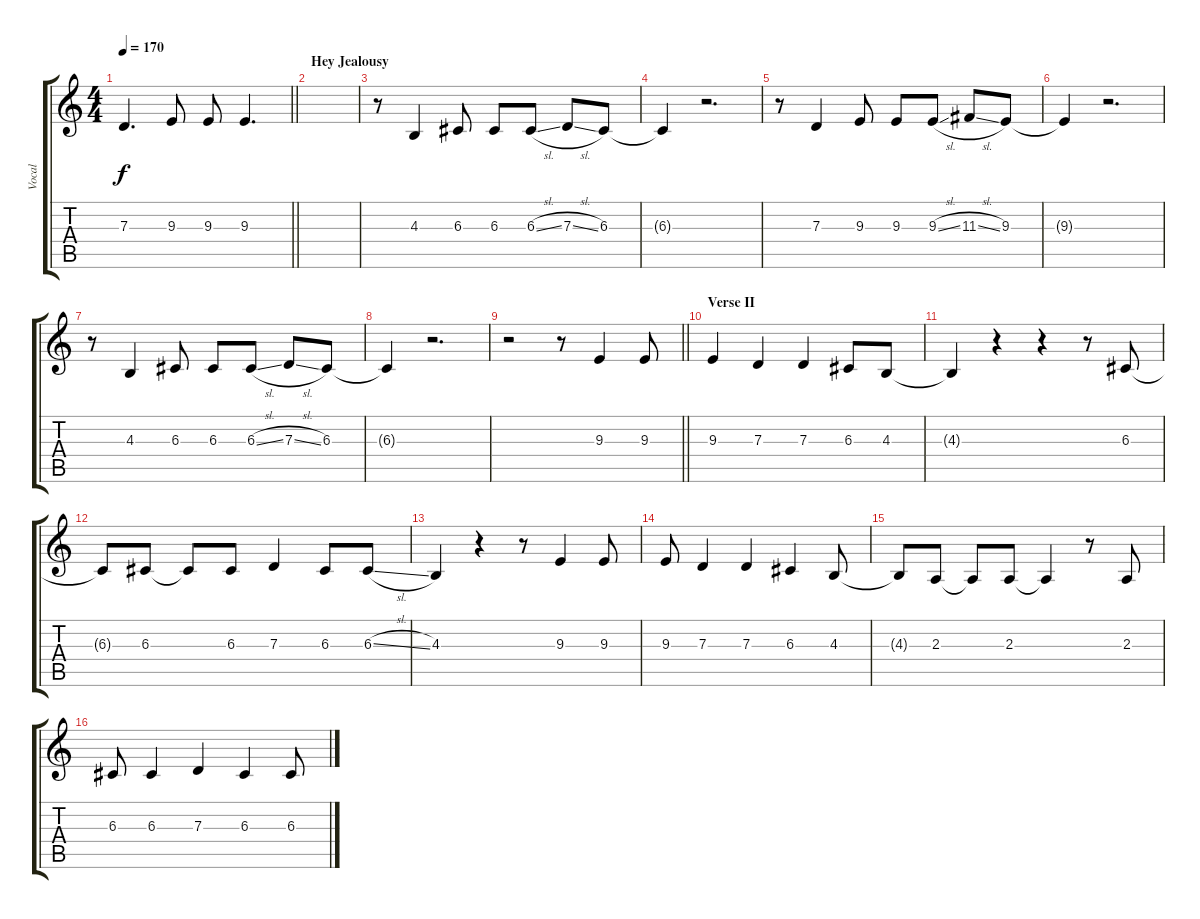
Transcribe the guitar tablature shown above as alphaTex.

\track ("Vocal" "Vocal") {instrument lead2sawtooth}
\staff {score tabs}
\tuning (E4 B3 G3 D3 A2 D2) {hide}
\ts (4 4)
\tempo 170
\clef g2
\barLineRight lightlight
\ks c
7.3.4{d dy f} 9.3.8 9.3.8 9.3.4{d} |
\section ("" "Hey Jealousy")
|
r.8 4.3.4 6.3.8 6.3.8 6.3{sl}.8 7.3{sl}.8 6.3.8 |
6.3{t}.4 r.2{d} |
r.8 7.3.4 9.3.8 9.3.8 9.3{sl}.8 11.3{sl}.8 9.3.8 |
9.3{t}.4 r.2{d} |
r.8 4.3.4 6.3.8 6.3.8 6.3{sl}.8 7.3{sl}.8 6.3.8 |
6.3{t}.4 r.2{d} |
\barLineRight lightlight
r.2 r.8 9.3.4 9.3.8 |
\section ("" "Verse II")
9.3.4 7.3.4 7.3.4 6.3.8 4.3.8 |
4.3{t}.4 r.4 r.4 r.8 6.3.8 |
6.3{t}.8 6.3.8 6.3{t}.8 6.3.8 7.3.4 6.3.8 6.3{sl}.8 |
4.3.4 r.4 r.8 9.3.4 9.3.8 |
9.3.8 7.3.4 7.3.4 6.3.4 4.3.8 |
4.3{t}.8 2.3.8 2.3{t}.8 2.3.8 2.3{t}.4 r.8 2.3.8 |
6.3.8 6.3.4 7.3.4 6.3.4 6.3{sl}.8
